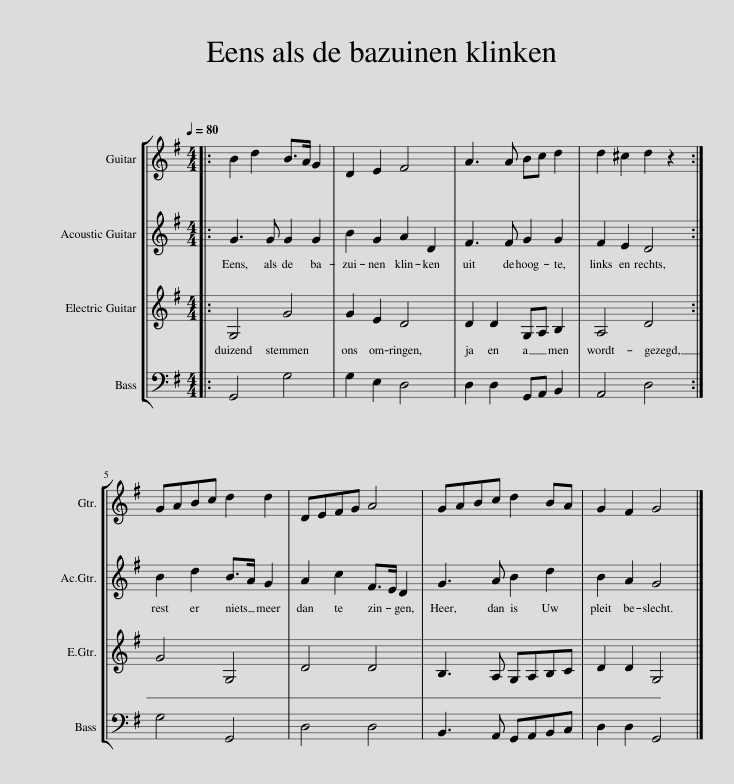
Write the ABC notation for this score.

X:1
%%score [ 1 2 3 4 ]
L:1/8
Q:1/4=80
M:4/4
I:linebreak $
K:G
V:1 treble transpose=-12
V:2 treble transpose=-12
V:3 treble transpose=-12
V:4 bass transpose=-12
V:1
|: B2 d2 B>A G2 | D2 E2 F4 | A3 A Bc d2 | d2 ^c2 d2 z2 :|$ GABc d2 d2 | %5
 DEFG A4 | GABc d2 BA | G2 F2 G4 |] %8
V:2
|: G3 G G2 G2 | B2 G2 A2 D2 | F3 F G2 G2 | F2 E2 D4 :|$ B2 d2 B>A G2 | %5
 A2 c2 F>E D2 | G3 A B2 d2 | B2 A2 G4 |] %8
V:3
|: G,4 G4 | G2 E2 D4 | D2 D2 G,A, B,2 | A,4 D4 :|$ G4 G,4 | %5
 D4 D4 | B,3 A, G,A,B,C | D2 D2 G,4 |] %8
V:4
|: G,,4 G,4 | G,2 E,2 D,4 | D,2 D,2 G,,A,, B,,2 | A,,4 D,4 :|$ G,4 G,,4 | %5
 D,4 D,4 | B,,3 A,, G,,A,,B,,C, | D,2 D,2 G,,4 |] %8
